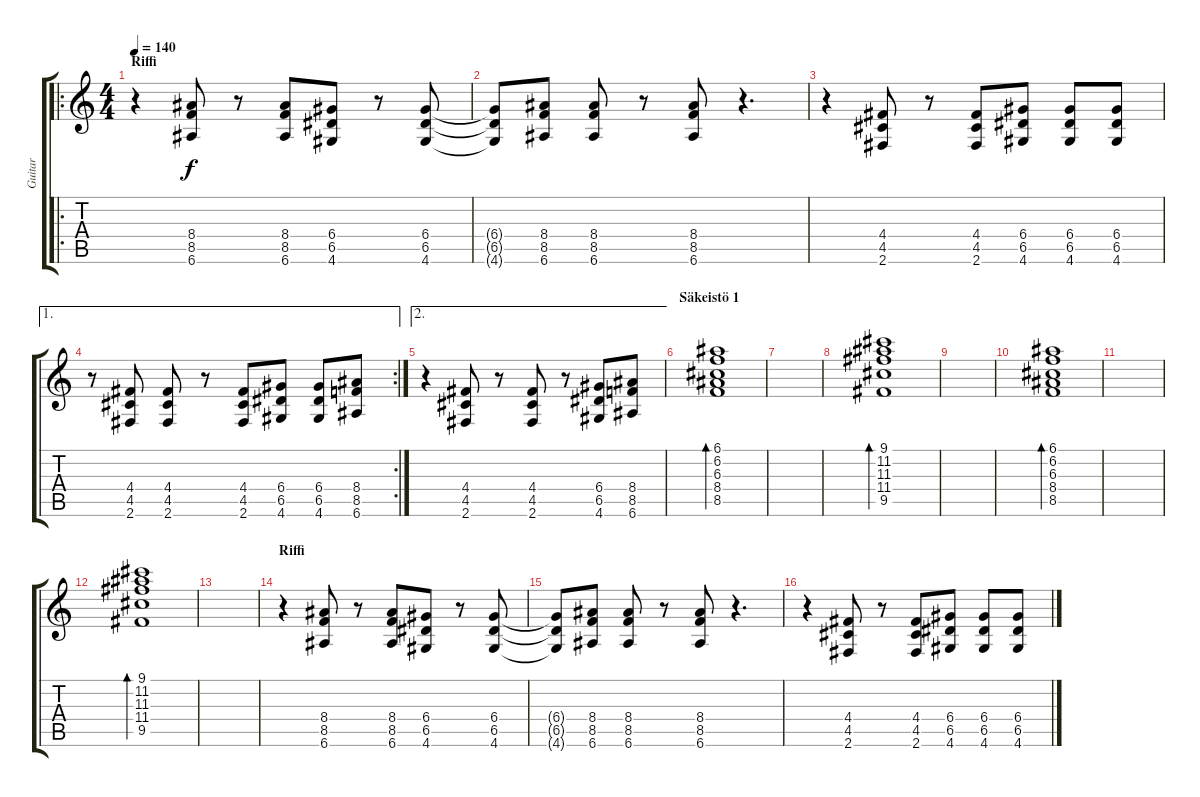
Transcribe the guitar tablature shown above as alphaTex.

\track ("Guitar" "Guitar") {instrument distortionguitar}
\staff {score tabs}
\tuning (E4 B3 G3 D3 A2 E2) {hide}
\ro
\ts (4 4)
\section ("" "Riffi")
\tempo 140
\clef g2
\ks c
r.4{dy f instrument distortionguitar} (8.4 8.5 6.6).8 r.8 (8.4 8.5 6.6).8 (6.4 6.5 4.6).8 r.8 (6.4 6.5 4.6).8 |
(6.4{t} 6.5{t} 4.6{t}).8 (8.4 8.5 6.6).8 (8.4 8.5 6.6).8 r.8 (8.4 8.5 6.6).8 r.4{d} |
r.4 (4.4 4.5 2.6).8 r.8 (4.4 4.5 2.6).8 (6.4 6.5 4.6).8 (6.4 6.5 4.6).8 (6.4 6.5 4.6).8 |
\ae 1
\rc 2
r.8 (4.4 4.5 2.6).8 (4.4 4.5 2.6).8 r.8 (4.4 4.5 2.6).8 (6.4 6.5 4.6).8 (6.4 6.5 4.6).8 (8.4 8.5 6.6).8 |
\ae 2
r.4 (4.4 4.5 2.6).8 r.8 (4.4 4.5 2.6).8 r.8 (6.4 6.5 4.6).8 (8.4 8.5 6.6).8 |
\section ("" "Säkeistö 1")
(6.1 6.2 6.3 8.4 8.5).1{bd 480 instrument electricguitarclean} |
|
(9.1 11.2 11.3 11.4 9.5).1{bd 480 instrument electricguitarclean} |
|
(6.1 6.2 6.3 8.4 8.5).1{bd 480 instrument electricguitarclean} |
|
(9.1 11.2 11.3 11.4 9.5).1{bd 480 instrument electricguitarclean} |
|
\section ("" "Riffi")
r.4{instrument distortionguitar} (8.4 8.5 6.6).8 r.8 (8.4 8.5 6.6).8 (6.4 6.5 4.6).8 r.8 (6.4 6.5 4.6).8 |
(6.4{t} 6.5{t} 4.6{t}).8 (8.4 8.5 6.6).8 (8.4 8.5 6.6).8 r.8 (8.4 8.5 6.6).8 r.4{d} |
r.4 (4.4 4.5 2.6).8 r.8 (4.4 4.5 2.6).8 (6.4 6.5 4.6).8 (6.4 6.5 4.6).8 (6.4 6.5 4.6).8
